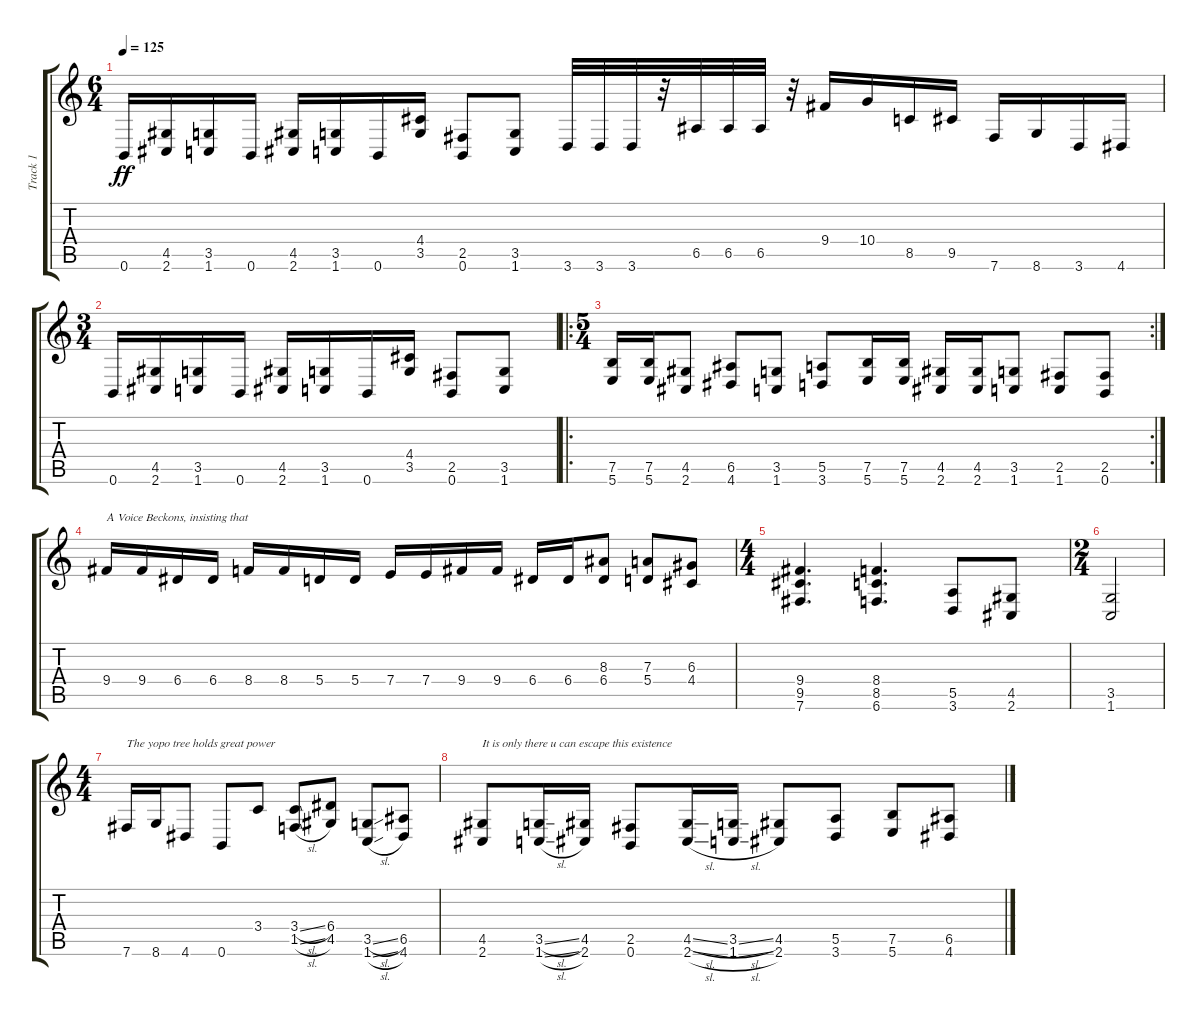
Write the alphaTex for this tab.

\track ("Track 1" "Track 1") {instrument distortionguitar}
\staff {score tabs}
\tuning (B3 Gb3 D3 A2 E2 B1) {hide}
\ts (6 4)
\tempo 125
\clef g2
\ks c
0.6.16{dy ff} (4.5 2.6).16 (3.5 1.6).16 0.6.16 (4.5 2.6).16 (3.5 1.6).16 0.6.16 (4.4 3.5).16 (2.5 0.6).8 (3.5 1.6).8 3.6.32 3.6.32 3.6.32 r.32 6.5.32 6.5.32 6.5.32 r.32 9.4.16 10.4.16 8.5.16 9.5.16 7.6.16 8.6.16 3.6.16 4.6.16 |
\ts (3 4)
0.6.16 (4.5 2.6).16 (3.5 1.6).16 0.6.16 (4.5 2.6).16 (3.5 1.6).16 0.6.16 (4.4 3.5).16 (2.5 0.6).8 (3.5 1.6).8 |
\ro
\rc 2
\ts (5 4)
(7.5 5.6).16 (7.5 5.6).16 (4.5 2.6).8 (6.5 4.6).8 (3.5 1.6).8 (5.5 3.6).8 (7.5 5.6).16 (7.5 5.6).16 (4.5 2.6).16 (4.5 2.6).16 (3.5 1.6).8 (2.5 1.6).8 (2.5 0.6).8 |
9.4.16{txt "A Voice Beckons, insisting that"} 9.4.16 6.4.16 6.4.16 8.4.16 8.4.16 5.4.16 5.4.16 7.4.16 7.4.16 9.4.16 9.4.16 6.4.16 6.4.16 (8.3 6.4).8 (7.3 5.4).8 (6.3 4.4).8 |
\ts (4 4)
(9.4 9.5 7.6).4{d} (8.4 8.5 6.6).4{d} (5.5 3.6).8 (4.5 2.6).8 |
\ts (2 4)
(3.5 1.6).2 |
\ts (4 4)
7.6.16{txt "The yopo tree holds great power"} 8.6.16 4.6.8 0.6.8 3.4.8 (3.4{sl} 1.5{sl}).8 (6.4 4.5).8 (3.5{sl} 1.6{sl}).8 (6.5 4.6).8 |
(4.5 2.6).8{txt "It is only there u can escape this existence"} (3.5{sl} 1.6{sl}).16 (4.5 2.6).16 (2.5 0.6).8 (4.5{sl} 2.6{sl}).16 (3.5{sl} 1.6{sl}).16 (4.5 2.6).8 (5.5 3.6).8 (7.5 5.6).8 (6.5 4.6).8
